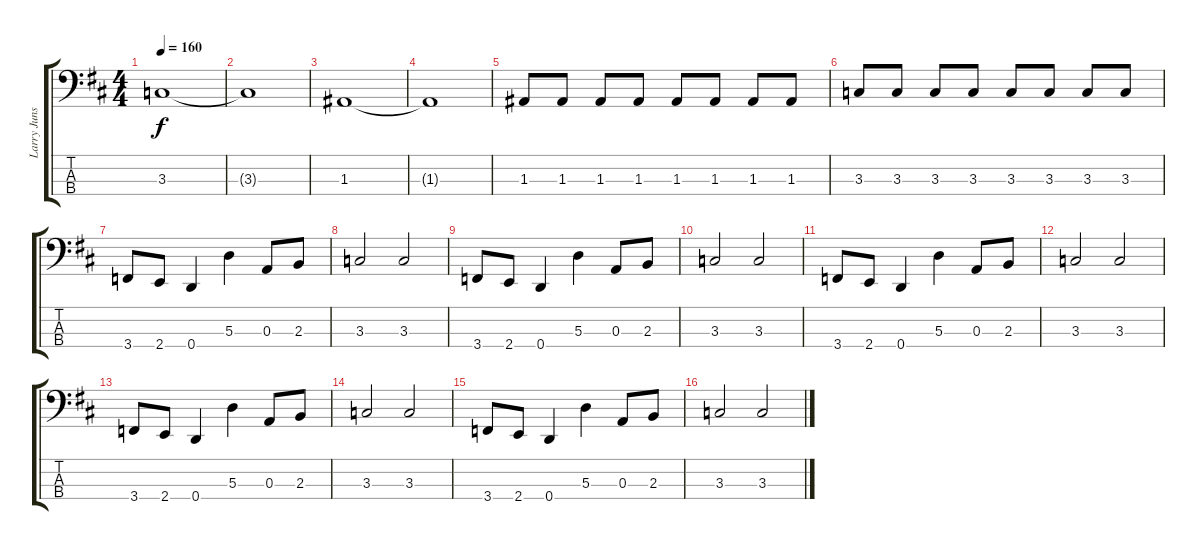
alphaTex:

\track ("Larry Junstrom Bass" "Larry Juns") {instrument electricbasspick}
\staff {score tabs}
\tuning (G2 D2 A1 D1) {hide}
\ts (4 4)
\tempo 160
\clef f4
\ks d
3.3.1{dy f} |
3.3{t}.1 |
1.3.1 |
1.3{t}.1 |
1.3.8 1.3.8 1.3.8 1.3.8 1.3.8 1.3.8 1.3.8 1.3.8 |
3.3.8 3.3.8 3.3.8 3.3.8 3.3.8 3.3.8 3.3.8 3.3.8 |
3.4.8 2.4.8 0.4.4 5.3.4 0.3.8 2.3.8 |
3.3.2 3.3.2 |
3.4.8 2.4.8 0.4.4 5.3.4 0.3.8 2.3.8 |
3.3.2 3.3.2 |
3.4.8 2.4.8 0.4.4 5.3.4 0.3.8 2.3.8 |
3.3.2 3.3.2 |
3.4.8 2.4.8 0.4.4 5.3.4 0.3.8 2.3.8 |
3.3.2 3.3.2 |
3.4.8 2.4.8 0.4.4 5.3.4 0.3.8 2.3.8 |
3.3.2 3.3.2
